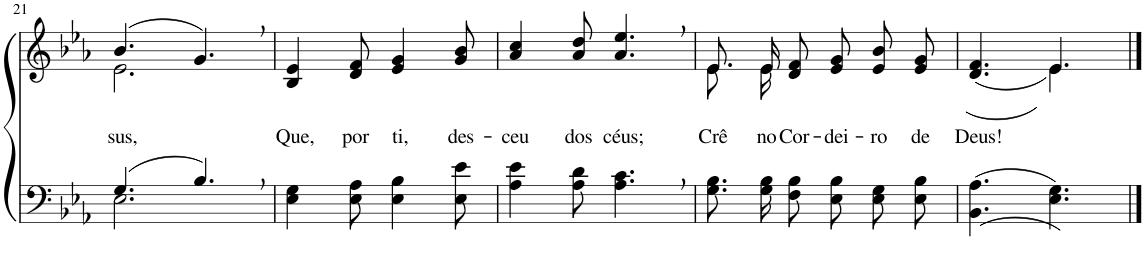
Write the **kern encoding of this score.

**kern	**kern	**text
*part2	*part1	*part1
*staff2	*staff1	*staff1
*I"Parte III e IV	*I"Parte I e II	*
!!LO:PB:g=z
*clefF4	*clefG2	*
*k[b-e-a-]	*k[b-e-a-]	*
*M6/8	*M6/8	*
=21	=21	=21
*^	*^	*
!	!	!	!	!LO:LY:b
(4.G/	2.E-\	(4.b-/	2.e-\	sus,
4.B-,/)	.	4.g,/)	.	.
*v	*v	*	*	*
*	*v	*v	*
=22	=22	=22
!	!	!LO:LY:b
4E-\ 4G\	4B-/ 4e-/	Que,
!	!	!LO:LY:b
8E-\ 8A-\	8d/ 8f/	por
!	!	!LO:LY:b
4E-\ 4B-\	4e-/ 4g/	ti,
!	!	!LO:LY:b
8E-\ 8e-\	8g/ 8b-/	des-
=23	=23	=23
!	!	!LO:LY:b
4A-\ 4e-\	4a-/ 4cc/	-ceu
!	!	!LO:LY:b
8A-\ 8d\	8a-/ 8dd/	dos
!	!	!LO:LY:b
4.A-\, 4.c\,	4.a-/, 4.ee-/,	céus;
=24	=24	=24
*	*^	*
!	!	!	!LO:LY:b
8.G\ 8.B-\L	8.e-/L	8.e-\L	Crê
!	!	!	!LO:LY:b
16G\ 16B-\K	16e-/K	16e-\Jk	no
!	!	!	!LO:LY:b
8F\ 8B-\J	8d/ 8f/J	2ryy	Cor-
!	!	!	!LO:LY:b
8E-\ 8B-\L	8e-/ 8g/L	.	-dei-
!	!	!	!LO:LY:b
8E-\ 8G\	8e-/ 8b-/	.	-ro
!	!	!	!LO:LY:b
8E-\ 8B-\J	8e-/ 8g/J	.	de
=25	=25	=25	=25
!	!	!	!LO:LY:b
(4.BB-\ 4.A-\	4.ryy	(4.d/ 4.f/	Deus!
4.E-\ 4.G\))	((4.e-\	4.e-/	.
*	*v	*v	*
==	==	==
*-	*-	*-
